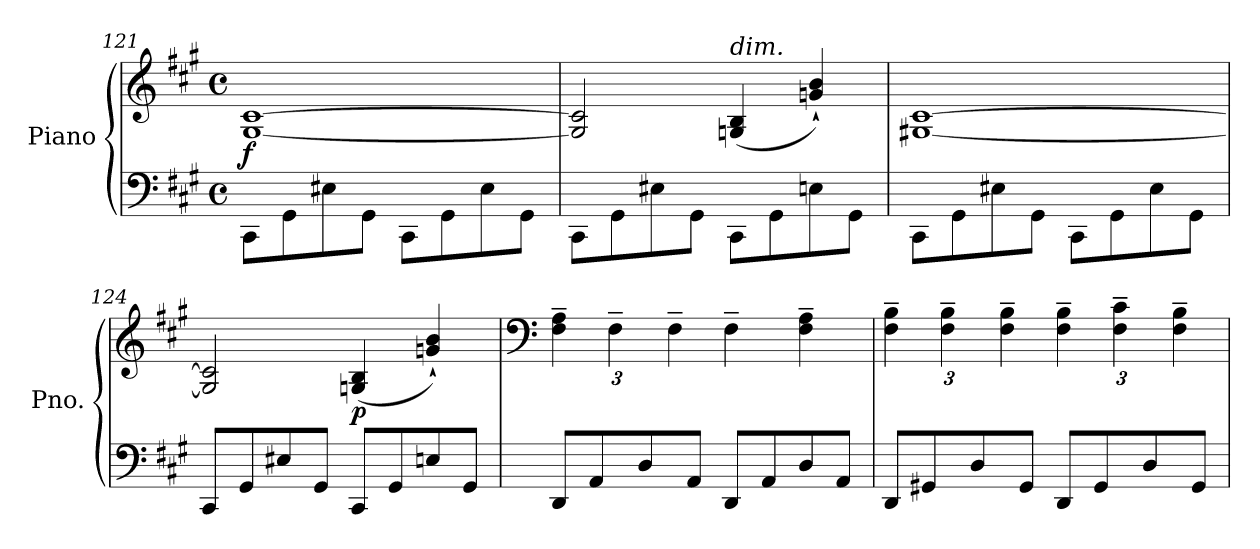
**kern	**kern	**dynam
*part1	*part1	*part1
*staff2	*staff1	*staff1/2
*I"Piano	*	*
*I'Pno.	*	*
*clefF4	*clefG2	*
*k[f#c#g#]	*k[f#c#g#]	*
*M4/4	*M4/4	*
*met(c)	*met(c)	*
=121	=121	=121
!	!	!LO:DY:b
8CC#\L	[1G# [1c#	f
8GG#\	.	.
8E#X\	.	.
8GG#\J	.	.
8CC#\L	.	.
8GG#\	.	.
8E#\	.	.
8GG#\J	.	.
=122	=122	=122
8CC#\L	2G#/] 2c#/]	.
8GG#\	.	.
8E#X\	.	.
8GG#\J	.	.
!	!LO:TX:a:i:t=dim.	!
8CC#\L	(<4Gn/ 4B/	.
8GG#\	.	.
8En\	4gn/` 4b/`)	.
8GG#\J	.	.
=123	=123	=123
8CC#\L	[1G#X [1c#	.
8GG#\	.	.
8E#X\	.	.
8GG#\J	.	.
8CC#\L	.	.
8GG#\	.	.
8E#\	.	.
8GG#\J	.	.
!!LO:LB:g=z
=124	=124	=124
8CC#/L	2G#/] 2c#/]	.
8GG#/	.	.
8E#X/	.	.
8GG#/J	.	.
!	!	!LO:DY:b
8CC#/L	(<4Gn/ 4B/	p
8GG#/	.	.
8En/	4gn/` 4b/`)	.
8GG#/J	.	.
=125	=125	=125
*	*clefF4	*
*	*Xbrackettup	*
!	!	!LO:DY:b
8DD/L	6F#\~ 6A\~	other-dynamics
8AA/	.	.
.	6F#~\	.
8D/	.	.
.	6F#~\	.
8AA/J	.	.
8DD/L	4F#~\	.
8AA/	.	.
8D/	4F#\~ 4A\~	.
8AA/J	.	.
=126	=126	=126
8DD/L	6F#\~ 6B\~	.
8GG#X/	.	.
.	6F#\~ 6B\~	.
8D/	.	.
.	6F#\~ 6B\~	.
8GG#/J	.	.
8DD/L	6F#\~ 6B\~	.
8GG#/	.	.
.	6F#\~ 6c#\~	.
8D/	.	.
.	6F#\~ 6B\~	.
8GG#/J	.	.
=	=	=
*-	*-	*-
